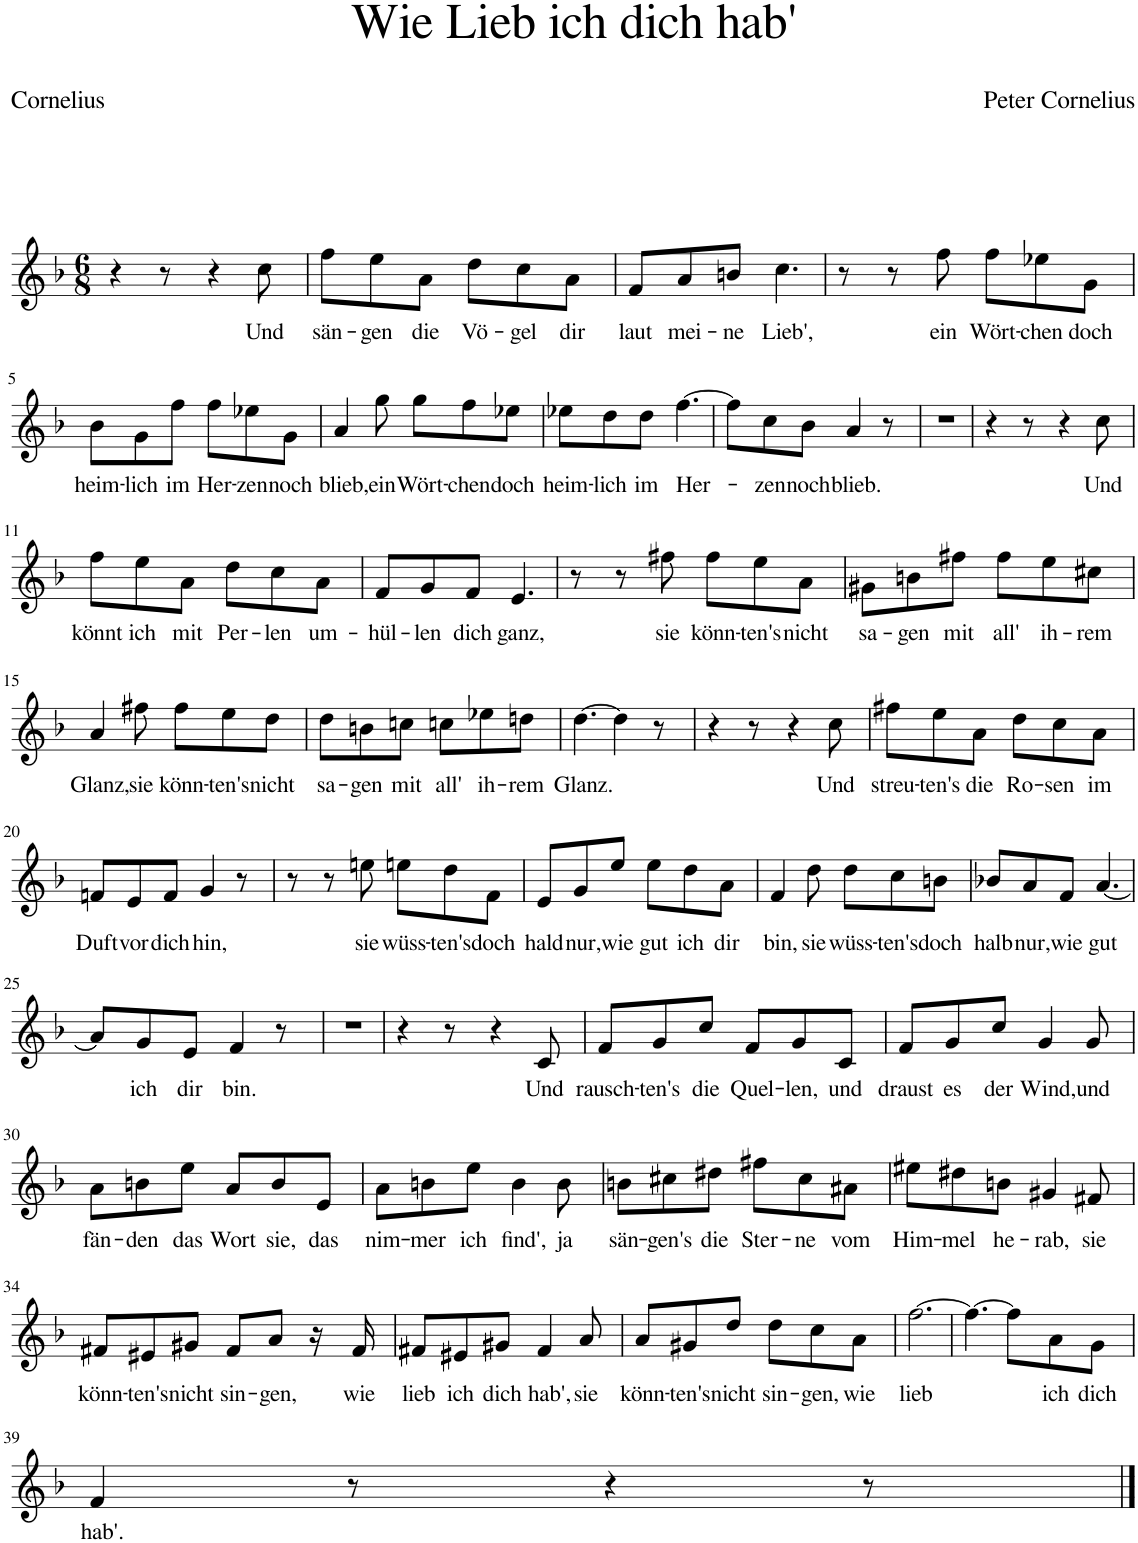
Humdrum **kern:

**kern	**text
*part1	*part1
*staff1	*staff1
*I"Piano	*
*I'Pno	*
*clefG2	*
*k[b-]	*
*M6/8	*
=1	=1
4r	.
8r	.
4r	.
!	!LO:LY:b
8cc\	Und
=2	=2
!	!LO:LY:b
8ff\L	sän-
!	!LO:LY:b
8ee\	-gen
!	!LO:LY:b
8a\J	die
!	!LO:LY:b
8dd\L	Vö-
!	!LO:LY:b
8cc\	-gel
!	!LO:LY:b
8a\J	dir
=3	=3
!	!LO:LY:b
8f/L	laut
!	!LO:LY:b
8a/	mei-
!	!LO:LY:b
8bn/J	-ne
!	!LO:LY:b
4.cc\	Lieb',
=4	=4
8r	.
8r	.
!	!LO:LY:b
8ff\	ein
!	!LO:LY:b
8ff\L	Wört-
!	!LO:LY:b
8ee-X\	-chen
!	!LO:LY:b
8g\J	doch
!!LO:LB:g=z
=5	=5
!	!LO:LY:b
8b-\L	heim-
!	!LO:LY:b
8g\	-lich
!	!LO:LY:b
8ff\J	im
!	!LO:LY:b
8ff\L	Her-
!	!LO:LY:b
8ee-X\	-zen
!	!LO:LY:b
8g\J	noch
=6	=6
!	!LO:LY:b
4a/	blieb,
!	!LO:LY:b
8gg\	ein
!	!LO:LY:b
8gg\L	Wört-
!	!LO:LY:b
8ff\	-chen
!	!LO:LY:b
8ee-X\J	doch
=7	=7
!	!LO:LY:b
8ee-X\L	heim-
!	!LO:LY:b
8dd\	-lich
!	!LO:LY:b
8dd\J	im
!	!LO:LY:b
[4.ff\	Her-
=8	=8
8ff\L]	.
!	!LO:LY:b
8cc\	-zen
!	!LO:LY:b
8b-\J	noch
!	!LO:LY:b
4a/	blieb.
8r	.
=9	=9
2.r	.
=10	=10
4r	.
8r	.
4r	.
!	!LO:LY:b
8cc\	Und
!!LO:LB:g=z
=11	=11
!	!LO:LY:b
8ff\L	könnt
!	!LO:LY:b
8ee\	ich
!	!LO:LY:b
8a\J	mit
!	!LO:LY:b
8dd\L	Per-
!	!LO:LY:b
8cc\	-len
!	!LO:LY:b
8a\J	um-
=12	=12
!	!LO:LY:b
8f/L	hül-
!	!LO:LY:b
8g/	-len
!	!LO:LY:b
8f/J	dich
!	!LO:LY:b
4.e/	ganz,
=13	=13
8r	.
8r	.
!	!LO:LY:b
8ff#X\	sie
!	!LO:LY:b
8ff#\L	könn-
!	!LO:LY:b
8ee\	-ten's
!	!LO:LY:b
8a\J	nicht
=14	=14
!	!LO:LY:b
8g#X\L	sa-
!	!LO:LY:b
8bn\	-gen
!	!LO:LY:b
8ff#X\J	mit
!	!LO:LY:b
8ff#\L	all'
!	!LO:LY:b
8ee\	ih-
!	!LO:LY:b
8cc#X\J	-rem
!!LO:LB:g=z
=15	=15
!	!LO:LY:b
4a/	Glanz,
!	!LO:LY:b
8ff#X\	sie
!	!LO:LY:b
8ff#\L	könn-
!	!LO:LY:b
8ee\	-ten's
!	!LO:LY:b
8dd\J	nicht
=16	=16
!	!LO:LY:b
8dd\L	sa-
!	!LO:LY:b
8bn\	-gen
!	!LO:LY:b
8ccn\J	mit
!	!LO:LY:b
8ccn\L	all'
!	!LO:LY:b
8ee-X\	ih-
!	!LO:LY:b
8ddn\J	-rem
=17	=17
!	!LO:LY:b
[4.dd\	Glanz.
4dd\]	.
8r	.
=18	=18
4r	.
8r	.
4r	.
!	!LO:LY:b
8cc\	Und
=19	=19
!	!LO:LY:b
8ff#X\L	streu-
!	!LO:LY:b
8ee\	-ten's
!	!LO:LY:b
8a\J	die
!	!LO:LY:b
8dd\L	Ro-
!	!LO:LY:b
8cc\	-sen
!	!LO:LY:b
8a\J	im
!!LO:LB:g=z
=20	=20
!	!LO:LY:b
8fn/L	Duft
!	!LO:LY:b
8e/	vor
!	!LO:LY:b
8f/J	dich
!	!LO:LY:b
4g/	hin,
8r	.
=21	=21
8r	.
8r	.
!	!LO:LY:b
8een\	sie
!	!LO:LY:b
8een\L	wüss-
!	!LO:LY:b
8dd\	-ten's
!	!LO:LY:b
8f\J	doch
=22	=22
!	!LO:LY:b
8e/L	hald
!	!LO:LY:b
8g/	nur,
!	!LO:LY:b
8ee/J	wie
!	!LO:LY:b
8ee\L	gut
!	!LO:LY:b
8dd\	ich
!	!LO:LY:b
8a\J	dir
=23	=23
!	!LO:LY:b
4f/	bin,
!	!LO:LY:b
8dd\	sie
!	!LO:LY:b
8dd\L	wüss-
!	!LO:LY:b
8cc\	-ten's
!	!LO:LY:b
8bn\J	doch
=24	=24
!	!LO:LY:b
8b-X/L	halb
!	!LO:LY:b
8a/	nur,
!	!LO:LY:b
8f/J	wie
!	!LO:LY:b
[4.a/	gut
!!LO:LB:g=z
=25	=25
8a/L]	.
!	!LO:LY:b
8g/	ich
!	!LO:LY:b
8e/J	dir
!	!LO:LY:b
4f/	bin.
8r	.
=26	=26
2.r	.
=27	=27
4r	.
8r	.
4r	.
!	!LO:LY:b
8c/	Und
=28	=28
!	!LO:LY:b
8f/L	rausch-
!	!LO:LY:b
8g/	-ten's
!	!LO:LY:b
8cc/J	die
!	!LO:LY:b
8f/L	Quel-
!	!LO:LY:b
8g/	-len,
!	!LO:LY:b
8c/J	und
=29	=29
!	!LO:LY:b
8f/L	draust
!	!LO:LY:b
8g/	es
!	!LO:LY:b
8cc/J	der
!	!LO:LY:b
4g/	Wind,
!	!LO:LY:b
8g/	und
!!LO:LB:g=z
=30	=30
!	!LO:LY:b
8a\L	fän-
!	!LO:LY:b
8bn\	-den
!	!LO:LY:b
8ee\J	das
!	!LO:LY:b
8a/L	Wort
!	!LO:LY:b
8b/	sie,
!	!LO:LY:b
8e/J	das
=31	=31
!	!LO:LY:b
8a\L	nim-
!	!LO:LY:b
8bn\	-mer
!	!LO:LY:b
8ee\J	ich
!	!LO:LY:b
4b\	find',
!	!LO:LY:b
8b\	ja
=32	=32
!	!LO:LY:b
8bn\L	sän-
!	!LO:LY:b
8cc#X\	-gen's
!	!LO:LY:b
8dd#X\J	die
!	!LO:LY:b
8ff#X\L	Ster-
!	!LO:LY:b
8cc#\	-ne
!	!LO:LY:b
8a#X\J	vom
=33	=33
!	!LO:LY:b
8ee#X\L	Him-
!	!LO:LY:b
8dd#X\	-mel
!	!LO:LY:b
8bn\J	he-
!	!LO:LY:b
4g#X/	-rab,
!	!LO:LY:b
8f#X/	sie
!!LO:LB:g=z
=34	=34
!	!LO:LY:b
8f#X/L	könn-
!	!LO:LY:b
8e#X/	-ten's
!	!LO:LY:b
8g#X/J	nicht
!	!LO:LY:b
8f#/L	sin-
!	!LO:LY:b
8a/J	-gen,
16r	.
!	!LO:LY:b
16f#/	wie
=35	=35
!	!LO:LY:b
8f#X/L	lieb
!	!LO:LY:b
8e#X/	ich
!	!LO:LY:b
8g#X/J	dich
!	!LO:LY:b
4f#/	hab',
!	!LO:LY:b
8a/	sie
=36	=36
!	!LO:LY:b
8a/L	könn-
!	!LO:LY:b
8g#X/	-ten's
!	!LO:LY:b
8dd/J	nicht
!	!LO:LY:b
8dd\L	sin-
!	!LO:LY:b
8cc\	-gen,
!	!LO:LY:b
8a\J	wie
=37	=37
!	!LO:LY:b
[2.ff\	lieb
=38	=38
4.ff\_	.
8ff\L]	.
!	!LO:LY:b
8a\	ich
!	!LO:LY:b
8g\J	dich
!!LO:LB:g=z
=39	=39
!	!LO:LY:b
4f/	hab'.
8r	.
4r	.
8r	.
==	==
*-	*-
